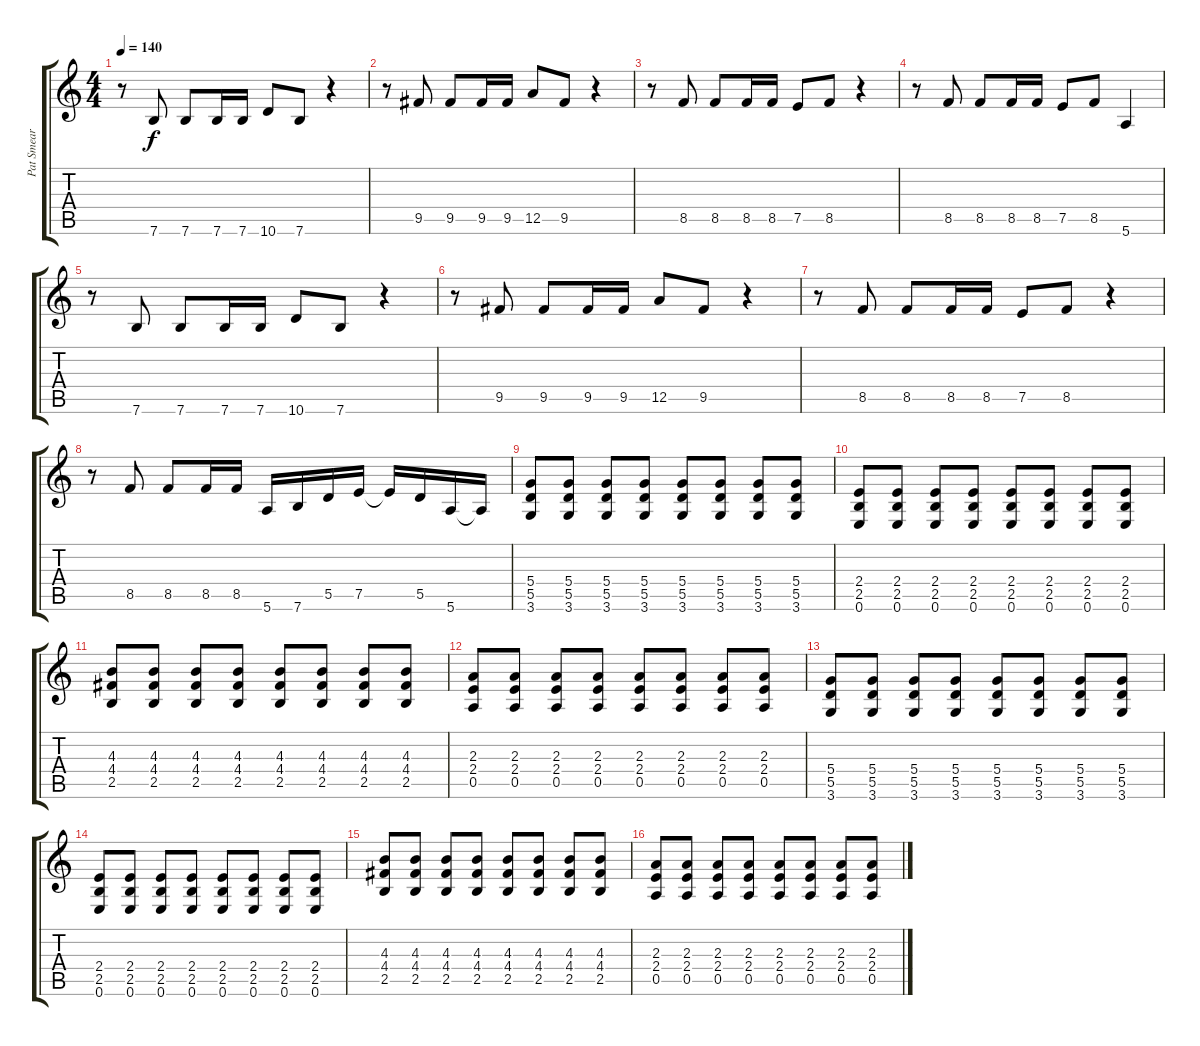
\track ("Pat Smear (Líder/Rítmica)" "Pat Smear ") {instrument overdrivenguitar}
\staff {score tabs}
\tuning (E4 B3 G3 D3 A2 E2) {hide}
\ts (4 4)
\tempo 140
\clef g2
\ks c
r.8{dy f} 7.6.8 7.6.8 7.6.16 7.6.16 10.6.8 7.6.8 r.4 |
r.8 9.5.8 9.5.8 9.5.16 9.5.16 12.5.8 9.5.8 r.4 |
r.8 8.5.8 8.5.8 8.5.16 8.5.16 7.5.8 8.5.8 r.4 |
r.8 8.5.8 8.5.8 8.5.16 8.5.16 7.5.8 8.5.8 5.6.4 |
r.8 7.6.8 7.6.8 7.6.16 7.6.16 10.6.8 7.6.8 r.4 |
r.8 9.5.8 9.5.8 9.5.16 9.5.16 12.5.8 9.5.8 r.4 |
r.8 8.5.8 8.5.8 8.5.16 8.5.16 7.5.8 8.5.8 r.4 |
r.8 8.5.8 8.5.8 8.5.16 8.5.16 5.6.16 7.6.16 5.5.16 7.5.16 7.5{t}.16 5.5.16 5.6.16 5.6{t}.16 |
(5.4 5.5 3.6).8 (5.4 5.5 3.6).8 (5.4 5.5 3.6).8 (5.4 5.5 3.6).8 (5.4 5.5 3.6).8 (5.4 5.5 3.6).8 (5.4 5.5 3.6).8 (5.4 5.5 3.6).8 |
(2.4 2.5 0.6).8 (2.4 2.5 0.6).8 (2.4 2.5 0.6).8 (2.4 2.5 0.6).8 (2.4 2.5 0.6).8 (2.4 2.5 0.6).8 (2.4 2.5 0.6).8 (2.4 2.5 0.6).8 |
(4.3 4.4 2.5).8 (4.3 4.4 2.5).8 (4.3 4.4 2.5).8 (4.3 4.4 2.5).8 (4.3 4.4 2.5).8 (4.3 4.4 2.5).8 (4.3 4.4 2.5).8 (4.3 4.4 2.5).8 |
(2.3 2.4 0.5).8 (2.3 2.4 0.5).8 (2.3 2.4 0.5).8 (2.3 2.4 0.5).8 (2.3 2.4 0.5).8 (2.3 2.4 0.5).8 (2.3 2.4 0.5).8 (2.3 2.4 0.5).8 |
(5.4 5.5 3.6).8 (5.4 5.5 3.6).8 (5.4 5.5 3.6).8 (5.4 5.5 3.6).8 (5.4 5.5 3.6).8 (5.4 5.5 3.6).8 (5.4 5.5 3.6).8 (5.4 5.5 3.6).8 |
(2.4 2.5 0.6).8 (2.4 2.5 0.6).8 (2.4 2.5 0.6).8 (2.4 2.5 0.6).8 (2.4 2.5 0.6).8 (2.4 2.5 0.6).8 (2.4 2.5 0.6).8 (2.4 2.5 0.6).8 |
(4.3 4.4 2.5).8 (4.3 4.4 2.5).8 (4.3 4.4 2.5).8 (4.3 4.4 2.5).8 (4.3 4.4 2.5).8 (4.3 4.4 2.5).8 (4.3 4.4 2.5).8 (4.3 4.4 2.5).8 |
(2.3 2.4 0.5).8 (2.3 2.4 0.5).8 (2.3 2.4 0.5).8 (2.3 2.4 0.5).8 (2.3 2.4 0.5).8 (2.3 2.4 0.5).8 (2.3 2.4 0.5).8 (2.3 2.4 0.5).8
